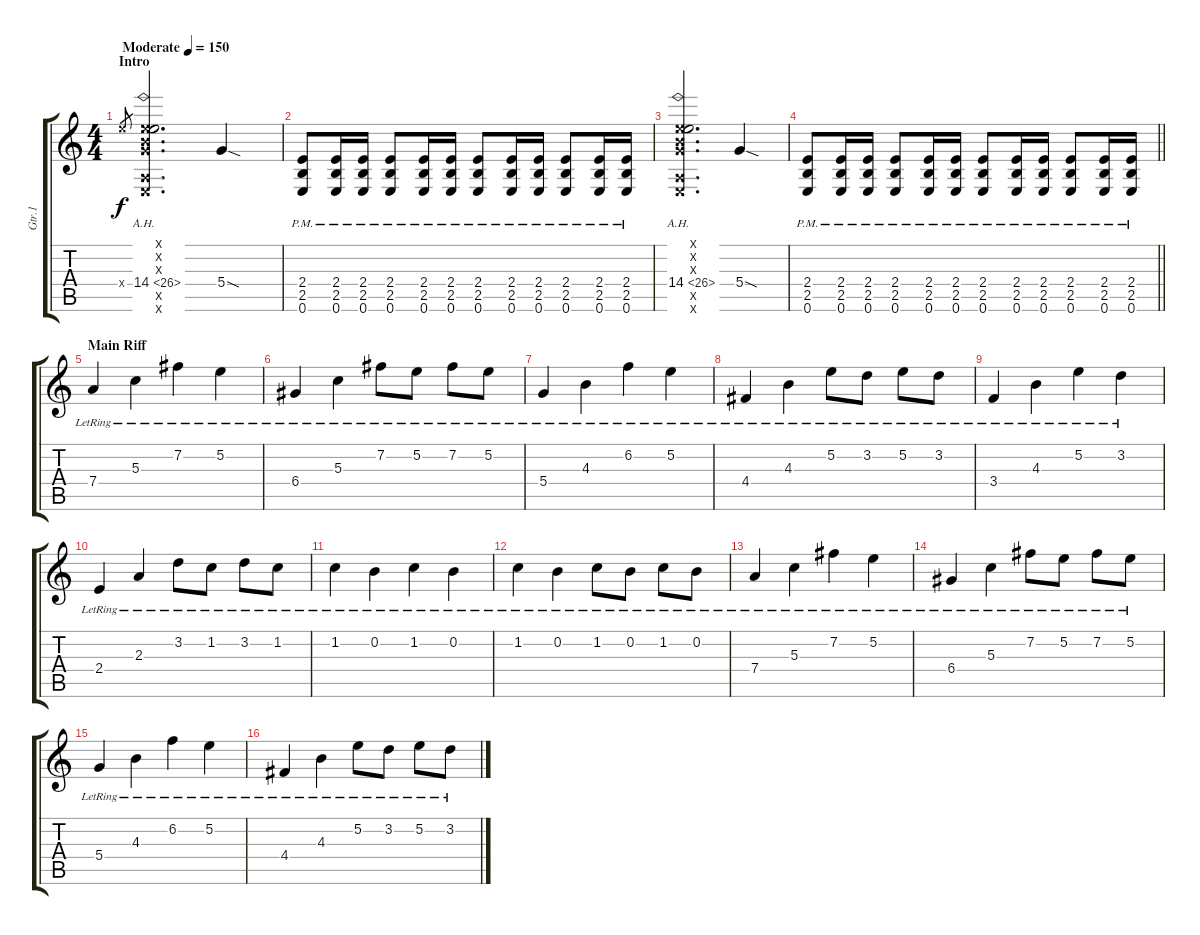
\track ("Gtr.1" "Gtr.1") {instrument overdrivenguitar}
\staff {score tabs}
\tuning (E4 B3 G3 D3 A2 E2) {hide}
\ts (4 4)
\section ("" "Intro")
\tempo (150 "Moderate")
\clef g2
\ks c
14.4{x}.8{gr dy f instrument overdrivenguitar} (0.1{x} 0.2{x} 0.3{x} 14.4{ah 12} 0.5{x} 0.6{x}).2{d} 5.4{sod}.4 |
(2.4{pm} 2.5{pm} 0.6{pm}).8 (2.4{pm} 2.5{pm} 0.6{pm}).16 (2.4{pm} 2.5{pm} 0.6{pm}).16 (2.4{pm} 2.5{pm} 0.6{pm}).8 (2.4{pm} 2.5{pm} 0.6{pm}).16 (2.4{pm} 2.5{pm} 0.6{pm}).16 (2.4{pm} 2.5{pm} 0.6{pm}).8 (2.4{pm} 2.5{pm} 0.6{pm}).16 (2.4{pm} 2.5{pm} 0.6{pm}).16 (2.4{pm} 2.5{pm} 0.6{pm}).8 (2.4{pm} 2.5{pm} 0.6{pm}).16 (2.4{pm} 2.5{pm} 0.6{pm}).16 |
(0.1{x} 0.2{x} 0.3{x} 14.4{ah 12} 0.5{x} 0.6{x}).2{d} 5.4{sod}.4 |
\barLineRight lightlight
(2.4{pm} 2.5{pm} 0.6{pm}).8 (2.4{pm} 2.5{pm} 0.6{pm}).16 (2.4{pm} 2.5{pm} 0.6{pm}).16 (2.4{pm} 2.5{pm} 0.6{pm}).8 (2.4{pm} 2.5{pm} 0.6{pm}).16 (2.4{pm} 2.5{pm} 0.6{pm}).16 (2.4{pm} 2.5{pm} 0.6{pm}).8 (2.4{pm} 2.5{pm} 0.6{pm}).16 (2.4{pm} 2.5{pm} 0.6{pm}).16 (2.4{pm} 2.5{pm} 0.6{pm}).8 (2.4{pm} 2.5{pm} 0.6{pm}).16 (2.4{pm} 2.5{pm} 0.6{pm}).16 |
\section ("" "Main Riff")
7.4{lr}.4 5.3{lr}.4 7.2{lr}.4 5.2{lr}.4 |
6.4{lr}.4 5.3{lr}.4 7.2{lr}.8 5.2{lr}.8 7.2{lr}.8 5.2{lr}.8 |
5.4{lr}.4 4.3{lr}.4 6.2{lr}.4 5.2{lr}.4 |
4.4{lr}.4 4.3{lr}.4 5.2{lr}.8 3.2{lr}.8 5.2{lr}.8 3.2{lr}.8 |
3.4{lr}.4 4.3{lr}.4 5.2{lr}.4 3.2{lr}.4 |
2.4{lr}.4 2.3{lr}.4 3.2{lr}.8 1.2{lr}.8 3.2{lr}.8 1.2{lr}.8 |
1.2{lr}.4 0.2{lr}.4 1.2{lr}.4 0.2{lr}.4 |
1.2{lr}.4 0.2{lr}.4 1.2{lr}.8 0.2{lr}.8 1.2{lr}.8 0.2{lr}.8 |
7.4{lr}.4 5.3{lr}.4 7.2{lr}.4 5.2{lr}.4 |
6.4{lr}.4 5.3{lr}.4 7.2{lr}.8 5.2{lr}.8 7.2{lr}.8 5.2{lr}.8 |
5.4{lr}.4 4.3{lr}.4 6.2{lr}.4 5.2{lr}.4 |
4.4{lr}.4 4.3{lr}.4 5.2{lr}.8 3.2{lr}.8 5.2{lr}.8 3.2{lr}.8
